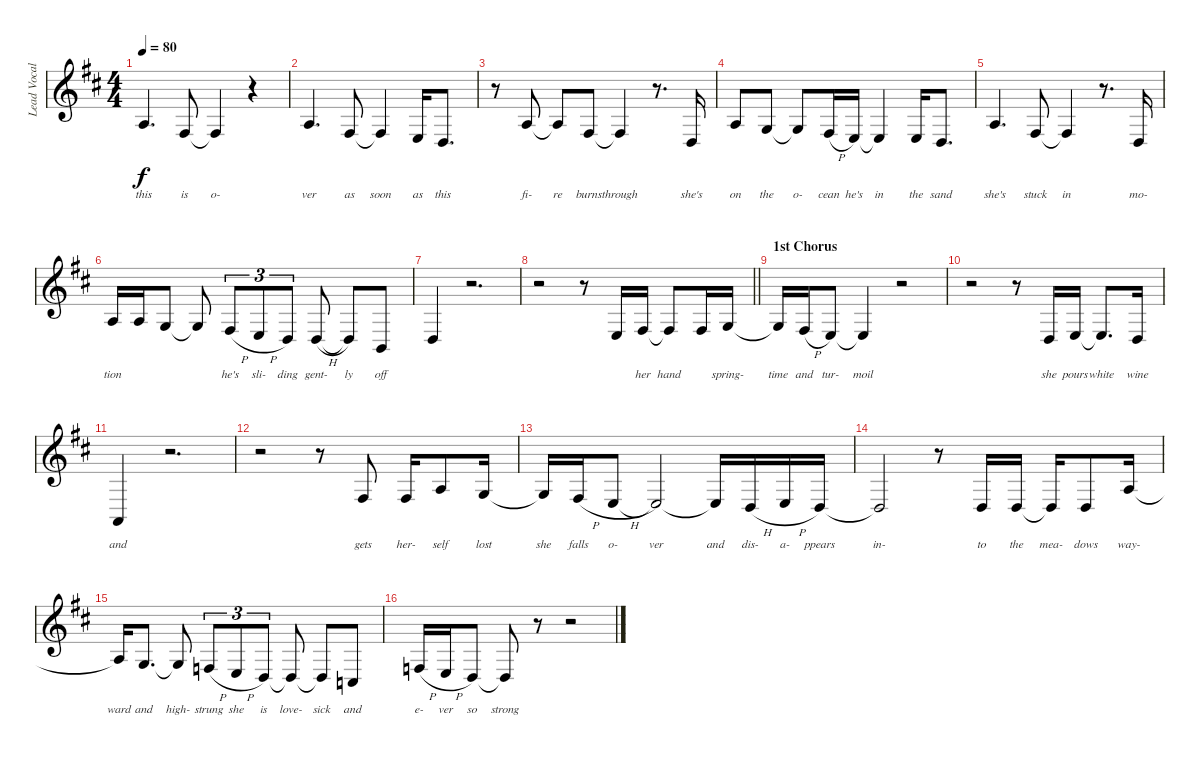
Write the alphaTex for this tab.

\track ("Lead Vocal" "Lead Vocal") {instrument flute}
\staff {score}
\tuning (E4 B3 G3 D3 A2 E2) {hide}
\ts (4 4)
\tempo 80
\clef g2
\ks d
2.3.4{d lyrics (0 "this") lyrics (1 "") lyrics (2 "") lyrics (3 "") lyrics (4 "") dy f} 4.4.8{lyrics (0 "is") lyrics (1 "") lyrics (2 "") lyrics (3 "") lyrics (4 "")} 4.4{t}.4{lyrics (0 "o-") lyrics (1 "") lyrics (2 "") lyrics (3 "") lyrics (4 "")} r.4 |
2.3.4{d lyrics (0 "ver") lyrics (1 "") lyrics (2 "") lyrics (3 "") lyrics (4 "")} 4.4.8{lyrics (0 "as") lyrics (1 "") lyrics (2 "") lyrics (3 "") lyrics (4 "")} 4.4{t}.4{lyrics (0 "soon") lyrics (1 "") lyrics (2 "") lyrics (3 "") lyrics (4 "")} 2.4.16{lyrics (0 "as") lyrics (1 "") lyrics (2 "") lyrics (3 "") lyrics (4 "")} 0.4.8{d lyrics (0 "this") lyrics (1 "") lyrics (2 "") lyrics (3 "") lyrics (4 "")} |
r.8 2.3.8{lyrics (0 "fi-") lyrics (1 "") lyrics (2 "") lyrics (3 "") lyrics (4 "")} 2.3{t}.8{lyrics (0 "re") lyrics (1 "") lyrics (2 "") lyrics (3 "") lyrics (4 "")} 4.4.8{lyrics (0 "burns") lyrics (1 "") lyrics (2 "") lyrics (3 "") lyrics (4 "")} 4.4{t}.4{lyrics (0 "through") lyrics (1 "") lyrics (2 "") lyrics (3 "") lyrics (4 "")} r.8{d} 0.4.16{lyrics (0 "she's") lyrics (1 "") lyrics (2 "") lyrics (3 "") lyrics (4 "")} |
2.3.8{lyrics (0 "on") lyrics (1 "") lyrics (2 "") lyrics (3 "") lyrics (4 "")} 0.3.8{lyrics (0 "the") lyrics (1 "") lyrics (2 "") lyrics (3 "") lyrics (4 "")} 0.3{t}.8{lyrics (0 "o-") lyrics (1 "") lyrics (2 "") lyrics (3 "") lyrics (4 "")} 4.4{h}.16{lyrics (0 "cean") lyrics (1 "") lyrics (2 "") lyrics (3 "") lyrics (4 "")} 2.4.16{lyrics (0 "he's") lyrics (1 "") lyrics (2 "") lyrics (3 "") lyrics (4 "")} 2.4{t}.4{lyrics (0 "in") lyrics (1 "") lyrics (2 "") lyrics (3 "") lyrics (4 "")} 2.4.16{lyrics (0 "the") lyrics (1 "") lyrics (2 "") lyrics (3 "") lyrics (4 "")} 0.4.8{d lyrics (0 "sand") lyrics (1 "") lyrics (2 "") lyrics (3 "") lyrics (4 "")} |
2.3.4{d lyrics (0 "she's") lyrics (1 "") lyrics (2 "") lyrics (3 "") lyrics (4 "")} 4.4.8{lyrics (0 "stuck") lyrics (1 "") lyrics (2 "") lyrics (3 "") lyrics (4 "")} 4.4{t}.4{lyrics (0 "in") lyrics (1 "") lyrics (2 "") lyrics (3 "") lyrics (4 "")} r.8{d} 0.4.16{lyrics (0 "mo-") lyrics (1 "") lyrics (2 "") lyrics (3 "") lyrics (4 "")} |
2.3.16{lyrics (0 "tion") lyrics (1 "") lyrics (2 "") lyrics (3 "") lyrics (4 "")} 2.3.16{lyrics (0 "") lyrics (1 "") lyrics (2 "") lyrics (3 "") lyrics (4 "")} 0.3.8{lyrics (0 "") lyrics (1 "") lyrics (2 "") lyrics (3 "") lyrics (4 "")} 0.3{t}.8{lyrics (0 "") lyrics (1 "") lyrics (2 "") lyrics (3 "") lyrics (4 "") beam split} 4.4{h}.8{tu (3 2) lyrics (0 "he's") lyrics (1 "") lyrics (2 "") lyrics (3 "") lyrics (4 "")} 2.4{h}.8{tu (3 2) lyrics (0 "sli-") lyrics (1 "") lyrics (2 "") lyrics (3 "") lyrics (4 "") beam merge} 0.4.8{tu (3 2) lyrics (0 "ding") lyrics (1 "") lyrics (2 "") lyrics (3 "") lyrics (4 "") beam split} 5.5{h}.8{lyrics (0 "gent-") lyrics (1 "") lyrics (2 "") lyrics (3 "") lyrics (4 "")} 5.5{t}.8{lyrics (0 "ly") lyrics (1 "") lyrics (2 "") lyrics (3 "") lyrics (4 "")} 2.5.8{lyrics (0 "off") lyrics (1 "") lyrics (2 "") lyrics (3 "") lyrics (4 "")} |
0.4.4{lyrics (0 "") lyrics (1 "") lyrics (2 "") lyrics (3 "") lyrics (4 "")} r.2{d} |
\barLineRight lightlight
r.2 r.8 2.4.16{lyrics (0 "") lyrics (1 "") lyrics (2 "") lyrics (3 "") lyrics (4 "")} 4.4.16{lyrics (0 "her") lyrics (1 "") lyrics (2 "") lyrics (3 "") lyrics (4 "")} 4.4{t}.8{lyrics (0 "hand") lyrics (1 "") lyrics (2 "") lyrics (3 "") lyrics (4 "")} 4.4.16{lyrics (0 "") lyrics (1 "") lyrics (2 "") lyrics (3 "") lyrics (4 "")} 5.4.16{lyrics (0 "spring-") lyrics (1 "") lyrics (2 "") lyrics (3 "") lyrics (4 "")} |
\section ("" "1st Chorus")
5.4{t}.16{lyrics (0 "time") lyrics (1 "") lyrics (2 "") lyrics (3 "") lyrics (4 "")} 4.4{h}.16{lyrics (0 "and") lyrics (1 "") lyrics (2 "") lyrics (3 "") lyrics (4 "")} 2.4.8{lyrics (0 "tur-") lyrics (1 "") lyrics (2 "") lyrics (3 "") lyrics (4 "")} 2.4{t}.4{lyrics (0 "moil") lyrics (1 "") lyrics (2 "") lyrics (3 "") lyrics (4 "")} r.2 |
r.2 r.8 0.4.16{lyrics (0 "she") lyrics (1 "") lyrics (2 "") lyrics (3 "") lyrics (4 "")} 2.4.16{lyrics (0 "pours") lyrics (1 "") lyrics (2 "") lyrics (3 "") lyrics (4 "")} 2.4{t}.8{d lyrics (0 "white") lyrics (1 "") lyrics (2 "") lyrics (3 "") lyrics (4 "")} 0.4.16{lyrics (0 "wine") lyrics (1 "") lyrics (2 "") lyrics (3 "") lyrics (4 "")} |
0.5.4{lyrics (0 "and") lyrics (1 "") lyrics (2 "") lyrics (3 "") lyrics (4 "")} r.2{d} |
r.2 r.8 4.4.8{lyrics (0 "gets") lyrics (1 "") lyrics (2 "") lyrics (3 "") lyrics (4 "")} 4.4.16{lyrics (0 "her-") lyrics (1 "") lyrics (2 "") lyrics (3 "") lyrics (4 "")} 2.3.8{lyrics (0 "self") lyrics (1 "") lyrics (2 "") lyrics (3 "") lyrics (4 "")} 5.4.16{lyrics (0 "lost") lyrics (1 "") lyrics (2 "") lyrics (3 "") lyrics (4 "")} |
5.4{t}.16{lyrics (0 "she") lyrics (1 "") lyrics (2 "") lyrics (3 "") lyrics (4 "")} 4.4{h}.16{lyrics (0 "falls") lyrics (1 "") lyrics (2 "") lyrics (3 "") lyrics (4 "")} 2.4{h}.8{lyrics (0 "o-") lyrics (1 "") lyrics (2 "") lyrics (3 "") lyrics (4 "")} 2.4{t}.2{lyrics (0 "ver") lyrics (1 "") lyrics (2 "") lyrics (3 "") lyrics (4 "")} 2.4{t}.16{lyrics (0 "and") lyrics (1 "") lyrics (2 "") lyrics (3 "") lyrics (4 "")} 0.4{h}.16{lyrics (0 "dis-") lyrics (1 "") lyrics (2 "") lyrics (3 "") lyrics (4 "")} 2.4{h}.16{lyrics (0 "a-") lyrics (1 "") lyrics (2 "") lyrics (3 "") lyrics (4 "")} 0.4.16{lyrics (0 "ppears") lyrics (1 "") lyrics (2 "") lyrics (3 "") lyrics (4 "")} |
0.4{t}.2{lyrics (0 "in-") lyrics (1 "") lyrics (2 "") lyrics (3 "") lyrics (4 "")} r.8 0.4.16{lyrics (0 "to") lyrics (1 "") lyrics (2 "") lyrics (3 "") lyrics (4 "")} 0.4.16{lyrics (0 "the") lyrics (1 "") lyrics (2 "") lyrics (3 "") lyrics (4 "")} 0.4{t}.16{lyrics (0 "mea-") lyrics (1 "") lyrics (2 "") lyrics (3 "") lyrics (4 "")} 0.4.8{lyrics (0 "dows") lyrics (1 "") lyrics (2 "") lyrics (3 "") lyrics (4 "")} 2.3.16{lyrics (0 "way-") lyrics (1 "") lyrics (2 "") lyrics (3 "") lyrics (4 "")} |
2.3{t}.16{lyrics (0 "ward") lyrics (1 "") lyrics (2 "") lyrics (3 "") lyrics (4 "")} 0.3.8{d lyrics (0 "and") lyrics (1 "") lyrics (2 "") lyrics (3 "") lyrics (4 "")} 0.3{t}.8{lyrics (0 "high-") lyrics (1 "") lyrics (2 "") lyrics (3 "") lyrics (4 "") beam split} 3.4{h}.8{tu (3 2) lyrics (0 "strung") lyrics (1 "") lyrics (2 "") lyrics (3 "") lyrics (4 "")} 2.4{h}.8{tu (3 2) lyrics (0 "she") lyrics (1 "") lyrics (2 "") lyrics (3 "") lyrics (4 "") beam merge} 0.4.8{tu (3 2) lyrics (0 "is") lyrics (1 "") lyrics (2 "") lyrics (3 "") lyrics (4 "") beam split} 0.4{t}.8{lyrics (0 "love-") lyrics (1 "") lyrics (2 "") lyrics (3 "") lyrics (4 "")} 0.4{t}.8{lyrics (0 "sick") lyrics (1 "") lyrics (2 "") lyrics (3 "") lyrics (4 "")} 3.5.8{lyrics (0 "and") lyrics (1 "") lyrics (2 "") lyrics (3 "") lyrics (4 "")} |
3.4{h}.16{lyrics (0 "e-") lyrics (1 "") lyrics (2 "") lyrics (3 "") lyrics (4 "")} 2.4{h}.16{lyrics (0 "ver") lyrics (1 "") lyrics (2 "") lyrics (3 "") lyrics (4 "")} 0.4.8{lyrics (0 "so") lyrics (1 "") lyrics (2 "") lyrics (3 "") lyrics (4 "")} 0.4{t}.8{lyrics (0 "strong") lyrics (1 "") lyrics (2 "") lyrics (3 "") lyrics (4 "")} r.8 r.2
